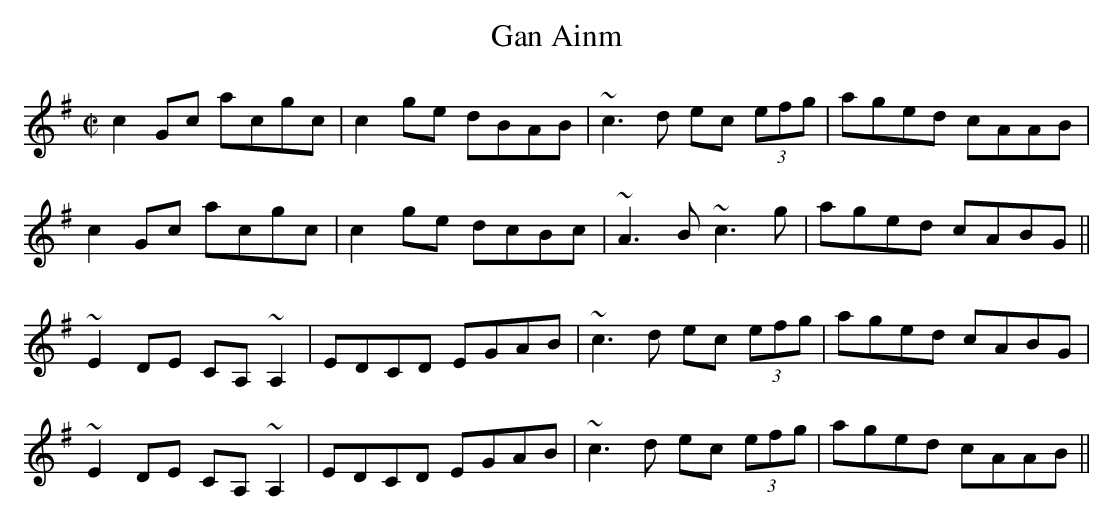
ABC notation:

X:1
T:Gan Ainm
M:C|
L:1/8
K:ADor
c2 Gc acgc|c2 ge dBAB|~c3 d ec (3efg|aged cAAB|!
c2 Gc acgc|c2 ge dcBc|~A3 B ~c3 g|aged cABG||!
~E2 DE CA, ~A,2|EDCD EGAB|~c3 d ec (3efg|aged cABG|!
~E2 DE CA, ~A,2|EDCD EGAB|~c3 d ec (3efg|aged cAAB||
